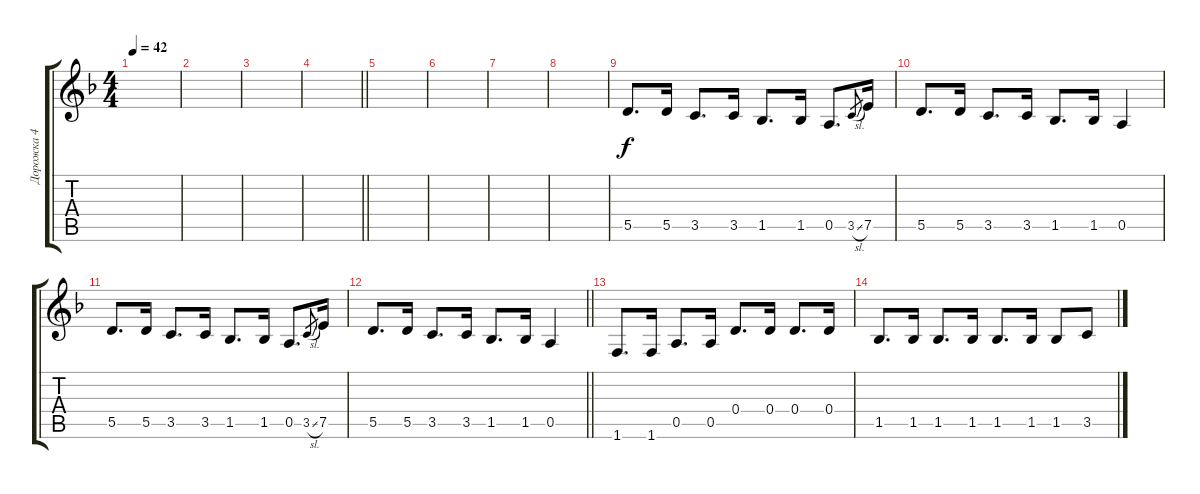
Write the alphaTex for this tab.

\track ("Дорожка 4" "Дорожка 4") {instrument electricbassfinger}
\staff {score tabs}
\tuning (E4 B3 G3 D3 A2 E2) {hide}
\ts (4 4)
\tempo 42
\clef g2
\ks dminor
|
|
|
\barLineRight lightlight
|
|
|
|
|
5.5.8{d} 5.5.16 3.5.8{d} 3.5.16 1.5.8{d} 1.5.16 0.5.8{d} 3.5{sl}.8{gr} 7.5.16 |
5.5.8{d} 5.5.16 3.5.8{d} 3.5.16 1.5.8{d} 1.5.16 0.5.4 |
5.5.8{d} 5.5.16 3.5.8{d} 3.5.16 1.5.8{d} 1.5.16 0.5.8{d} 3.5{sl}.8{gr} 7.5.16 |
\barLineRight lightlight
5.5.8{d} 5.5.16 3.5.8{d} 3.5.16 1.5.8{d} 1.5.16 0.5.4 |
1.6.8{d} 1.6.16 0.5.8{d} 0.5.16 0.4.8{d} 0.4.16 0.4.8{d} 0.4.16 |
1.5.8{d} 1.5.16 1.5.8{d} 1.5.16 1.5.8{d} 1.5.16 1.5.8 3.5.8
